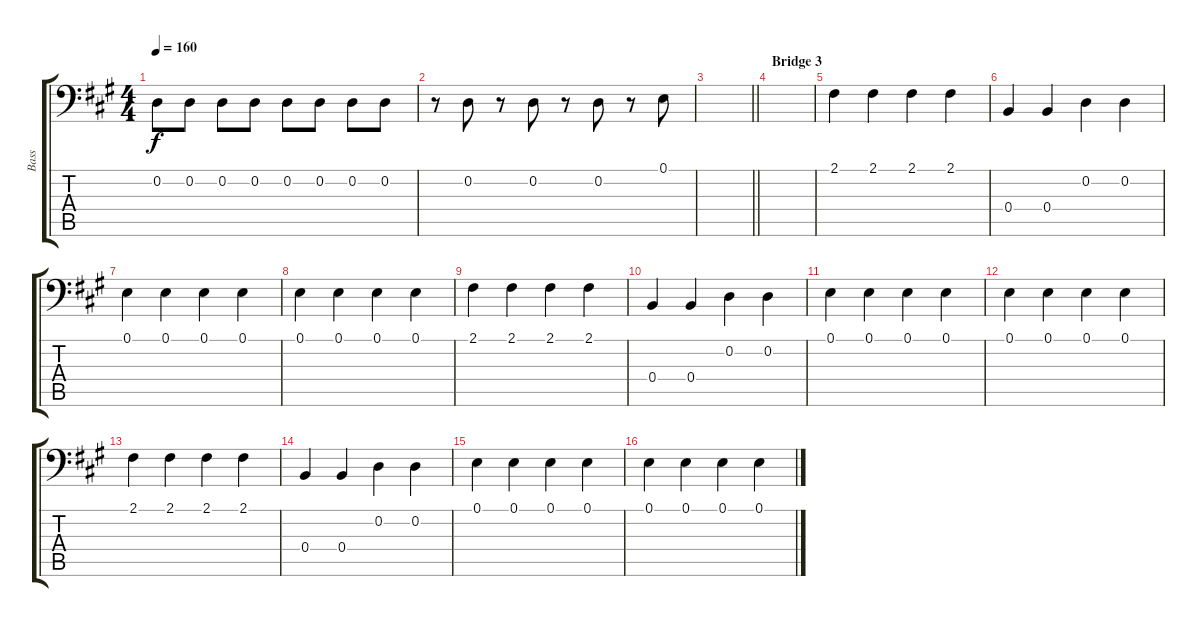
\track ("Bass" "Bass") {instrument electricbasspick}
\staff {score tabs}
\tuning (E2 D2 C2 B1 A1 G1) {hide}
\ts (4 4)
\tempo 160
\clef f4
\ks a
0.2.8{dy f} 0.2.8 0.2.8 0.2.8 0.2.8 0.2.8 0.2.8 0.2.8 |
r.8 0.2.8 r.8 0.2.8 r.8 0.2.8 r.8 0.1.8 |
\barLineRight lightlight
|
\section ("" "Bridge 3")
|
2.1.4 2.1.4 2.1.4 2.1.4 |
0.4.4 0.4.4 0.2.4 0.2.4 |
0.1.4 0.1.4 0.1.4 0.1.4 |
0.1.4 0.1.4 0.1.4 0.1.4 |
2.1.4 2.1.4 2.1.4 2.1.4 |
0.4.4 0.4.4 0.2.4 0.2.4 |
0.1.4 0.1.4 0.1.4 0.1.4 |
0.1.4 0.1.4 0.1.4 0.1.4 |
2.1.4 2.1.4 2.1.4 2.1.4 |
0.4.4 0.4.4 0.2.4 0.2.4 |
0.1.4 0.1.4 0.1.4 0.1.4 |
0.1.4 0.1.4 0.1.4 0.1.4
